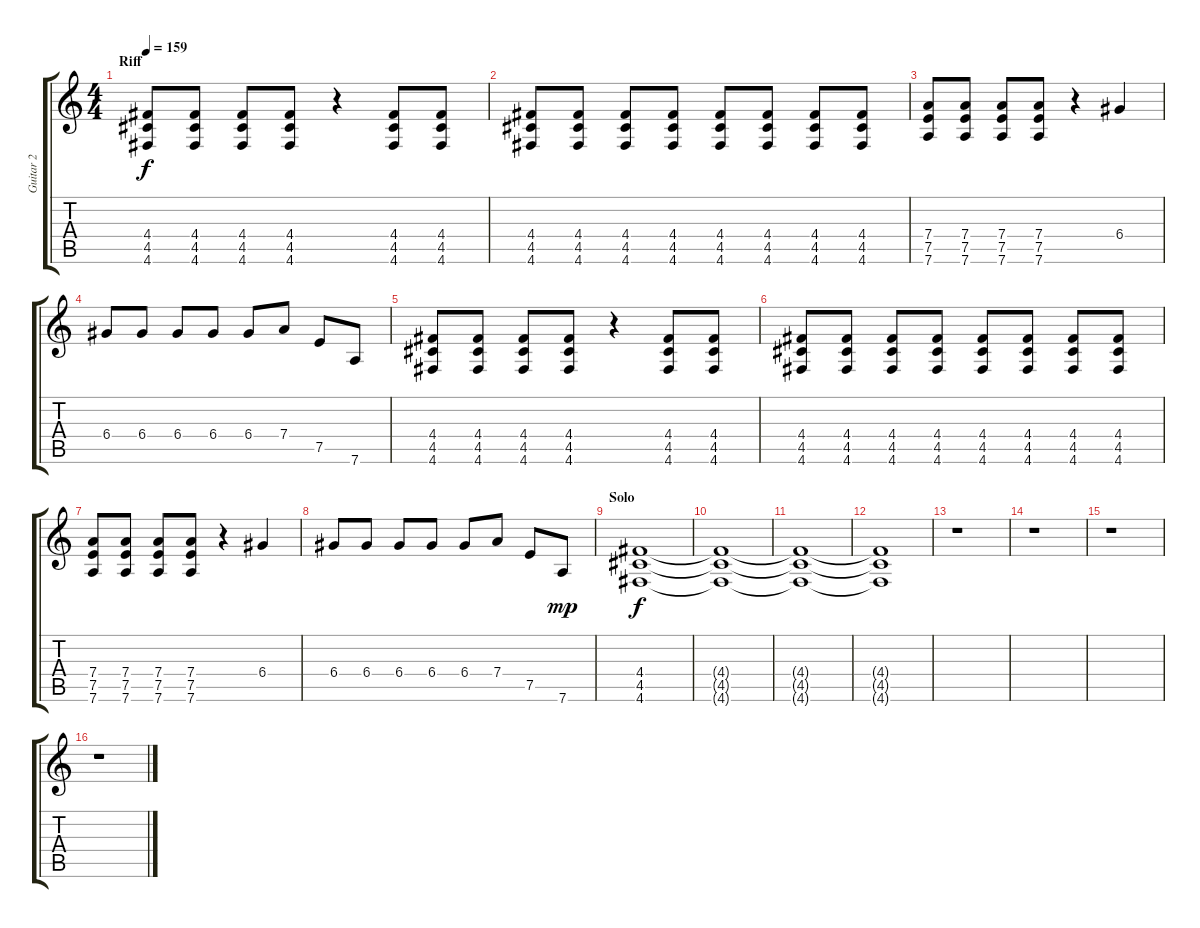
\track ("Guitar 2" "Guitar 2") {instrument acousticguitarsteel}
\staff {score tabs}
\tuning (E4 B3 G3 D3 A2 D2) {hide}
\ts (4 4)
\section ("" "Riff")
\tempo 159
\clef g2
\ks c
(4.4 4.5 4.6).8{dy f volume 10 instrument distortionguitar} (4.4 4.5 4.6).8 (4.4 4.5 4.6).8 (4.4 4.5 4.6).8 r.4 (4.4 4.5 4.6).8 (4.4 4.5 4.6).8 |
(4.4 4.5 4.6).8 (4.4 4.5 4.6).8 (4.4 4.5 4.6).8 (4.4 4.5 4.6).8 (4.4 4.5 4.6).8 (4.4 4.5 4.6).8 (4.4 4.5 4.6).8 (4.4 4.5 4.6).8 |
(7.4 7.5 7.6).8 (7.4 7.5 7.6).8 (7.4 7.5 7.6).8 (7.4 7.5 7.6).8 r.4 6.4.4{volume 13} |
6.4.8 6.4.8 6.4.8 6.4.8 6.4.8 7.4.8 7.5.8 7.6.8 |
(4.4 4.5 4.6).8{volume 10} (4.4 4.5 4.6).8 (4.4 4.5 4.6).8 (4.4 4.5 4.6).8 r.4 (4.4 4.5 4.6).8 (4.4 4.5 4.6).8 |
(4.4 4.5 4.6).8 (4.4 4.5 4.6).8 (4.4 4.5 4.6).8 (4.4 4.5 4.6).8 (4.4 4.5 4.6).8 (4.4 4.5 4.6).8 (4.4 4.5 4.6).8 (4.4 4.5 4.6).8 |
(7.4 7.5 7.6).8 (7.4 7.5 7.6).8 (7.4 7.5 7.6).8 (7.4 7.5 7.6).8 r.4 6.4.4{volume 13} |
6.4.8 6.4.8 6.4.8 6.4.8 6.4.8 7.4.8 7.5.8 7.6.8{dy mp} |
\section ("" "Solo")
(4.4 4.5 4.6).1{dy f volume 13 instrument acousticguitarsteel} |
(4.4{t} 4.5{t} 4.6{t}).1 |
(4.4{t} 4.5{t} 4.6{t}).1 |
(4.4{t} 4.5{t} 4.6{t}).1 |
r.1 |
r.1 |
r.1 |
r.1
